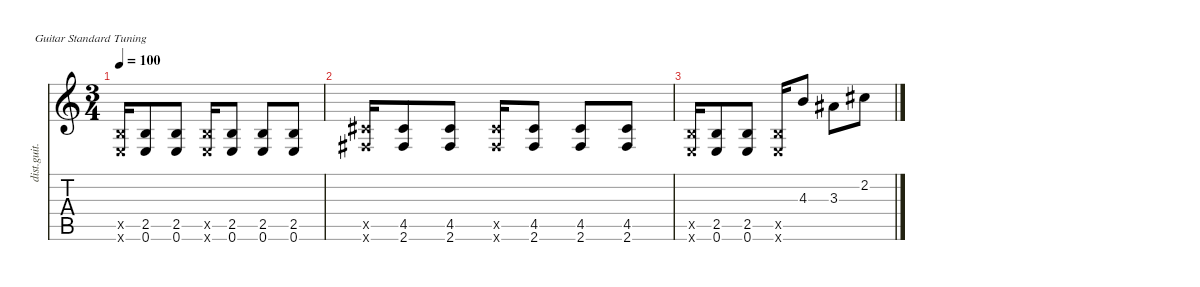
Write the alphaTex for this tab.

\defaultSystemsLayout 4
\hideDynamics
\bracketExtendMode nobrackets
\otherSystemsTrackNameOrientation horizontal
\track ("Distortion Guitar" "dist.guit.") {instrument distortionguitar}
\staff {score tabs}
\tuning (E4 B3 G3 D3 A2 E2)
\ts (3 4)
\tempo 100
\clef g2
\ks c
(0.6{x} 2.5{x}).16{dy mf beam Up} (0.6 2.5).8{beam Up} (2.5 0.6).8{beam Up} (0.6{x} 2.5{x}).16{beam Up} (0.6 2.5).8{beam Up} (2.5 0.6).8{beam Up} (2.5 0.6).8{beam Up} |
(2.6{x acc #} 4.5{x acc #}).16{beam Up} (2.6{acc #} 4.5{acc #}).8{beam Up} (4.5{acc #} 2.6{acc #}).8{beam Up} (2.6{x acc #} 4.5{x acc #}).16{beam Up} (4.5{acc #} 2.6{acc #}).8{beam Up} (4.5{acc #} 2.6{acc #}).8{beam Up} (4.5{acc #} 2.6{acc #}).8{beam Up} |
(0.6{x} 2.5{x}).16{beam Up} (0.6 2.5).8{beam Up} (2.5 0.6).8{beam Up} (0.6{x} 2.5{x}).16{beam Up} 4.3.8{beam Up} 3.3{acc #}.8{beam Down} 2.2{acc #}.8{beam Down}
